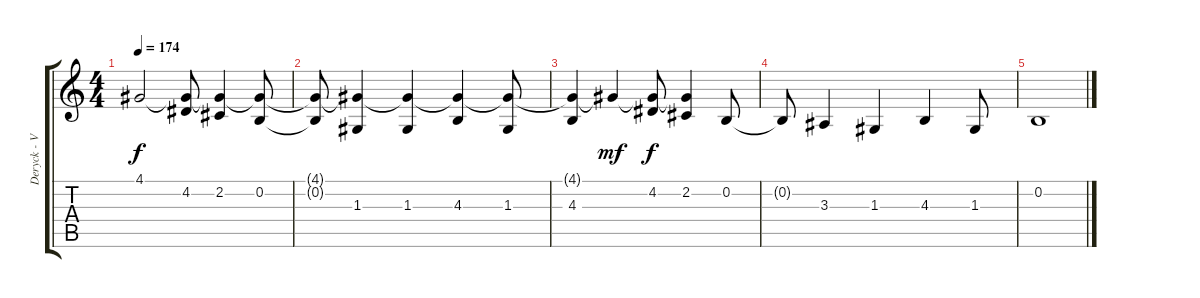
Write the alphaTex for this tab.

\track ("Deryck - Vocals" "Deryck - V") {instrument altosax}
\staff {score tabs}
\tuning (E4 B3 G3 D3 A2 E2) {hide}
\ts (4 4)
\tempo 174
\clef g2
\ks c
4.1{t}.2{dy f} (4.1{t} 4.2).8 (4.1{t} 2.2).4 (4.1{t} 0.2).8 |
(4.1{t} 0.2{t}).8 (4.1{t} 1.3).4 (4.1{t} 1.3).4 (4.1{t} 4.3).4 (4.1{t} 1.3).8 |
(4.1{t} 4.3).4 4.1{t}.4{dy mf} (4.1{t} 4.2).8{dy f} (4.1{t} 2.2).4 0.2.8 |
0.2{t}.8 3.3.4 1.3.4 4.3.4 1.3.8 |
0.2.1
